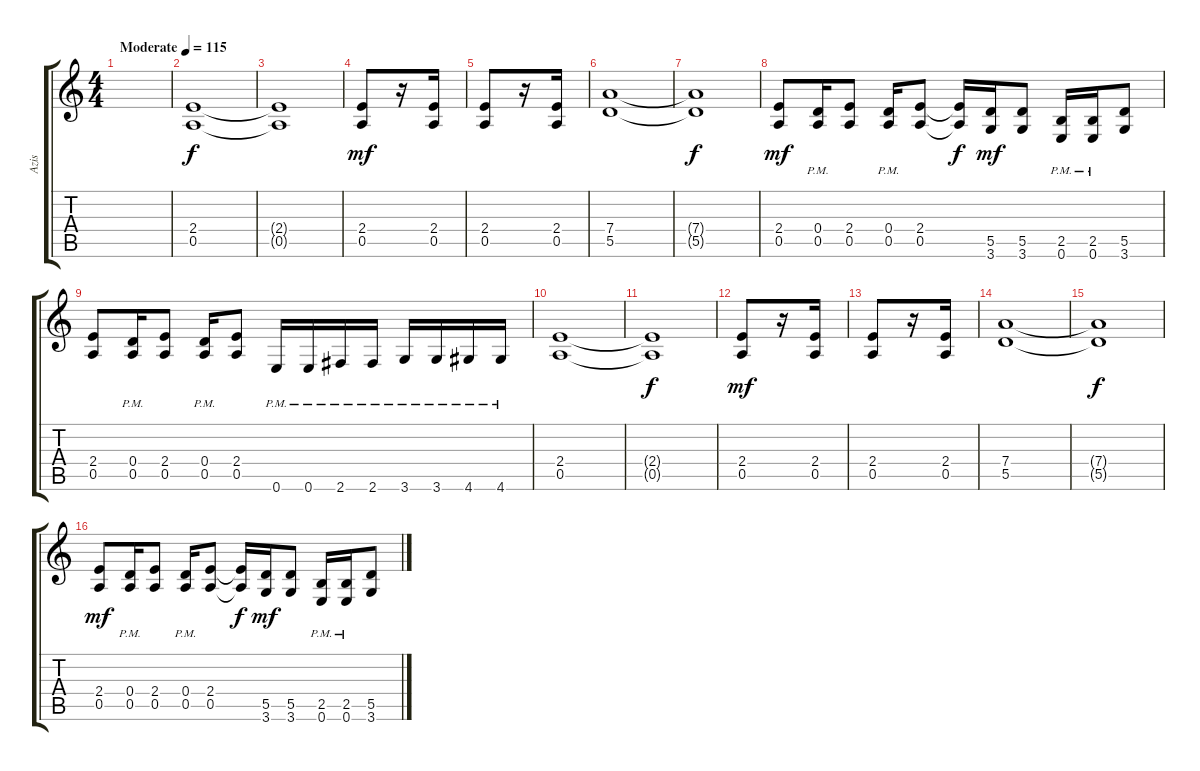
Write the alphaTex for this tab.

\track ("Azis" "Azis") {instrument distortionguitar}
\staff {score tabs}
\tuning (E4 B3 G3 D3 A2 E2) {hide}
\ts (4 4)
\tempo (115 "Moderate")
\clef g2
\ks c
|
(2.4 0.5).1 |
(2.4{t} 0.5{t}).1{dy f} |
(2.4 0.5).8{dy mf} r.16 (2.4 0.5).16 |
(2.4 0.5).8 r.16 (2.4 0.5).16 |
(7.4 5.5).1 |
(7.4{t} 5.5{t}).1{dy f} |
(2.4 0.5).8{dy mf} (0.4{pm} 0.5{pm}).16 (2.4 0.5).8 (0.4{pm} 0.5{pm}).16 (2.4 0.5).8 (2.4{t} 0.5{t}).16{dy f} (5.5 3.6).16{dy mf} (5.5 3.6).8 (2.5{pm} 0.6{pm}).16 (2.5{pm} 0.6{pm}).16 (5.5 3.6).8 |
(2.4 0.5).8 (0.4{pm} 0.5{pm}).16 (2.4 0.5).8 (0.4{pm} 0.5{pm}).16 (2.4 0.5).8 0.6{pm}.16 0.6{pm}.16 2.6{pm}.16 2.6{pm}.16 3.6{pm}.16 3.6{pm}.16 4.6{pm}.16 4.6{pm}.16 |
(2.4 0.5).1 |
(2.4{t} 0.5{t}).1{dy f} |
(2.4 0.5).8{dy mf} r.16 (2.4 0.5).16 |
(2.4 0.5).8 r.16 (2.4 0.5).16 |
(7.4 5.5).1 |
(7.4{t} 5.5{t}).1{dy f} |
(2.4 0.5).8{dy mf} (0.4{pm} 0.5{pm}).16 (2.4 0.5).8 (0.4{pm} 0.5{pm}).16 (2.4 0.5).8 (2.4{t} 0.5{t}).16{dy f} (5.5 3.6).16{dy mf} (5.5 3.6).8 (2.5{pm} 0.6{pm}).16 (2.5{pm} 0.6{pm}).16 (5.5 3.6).8
